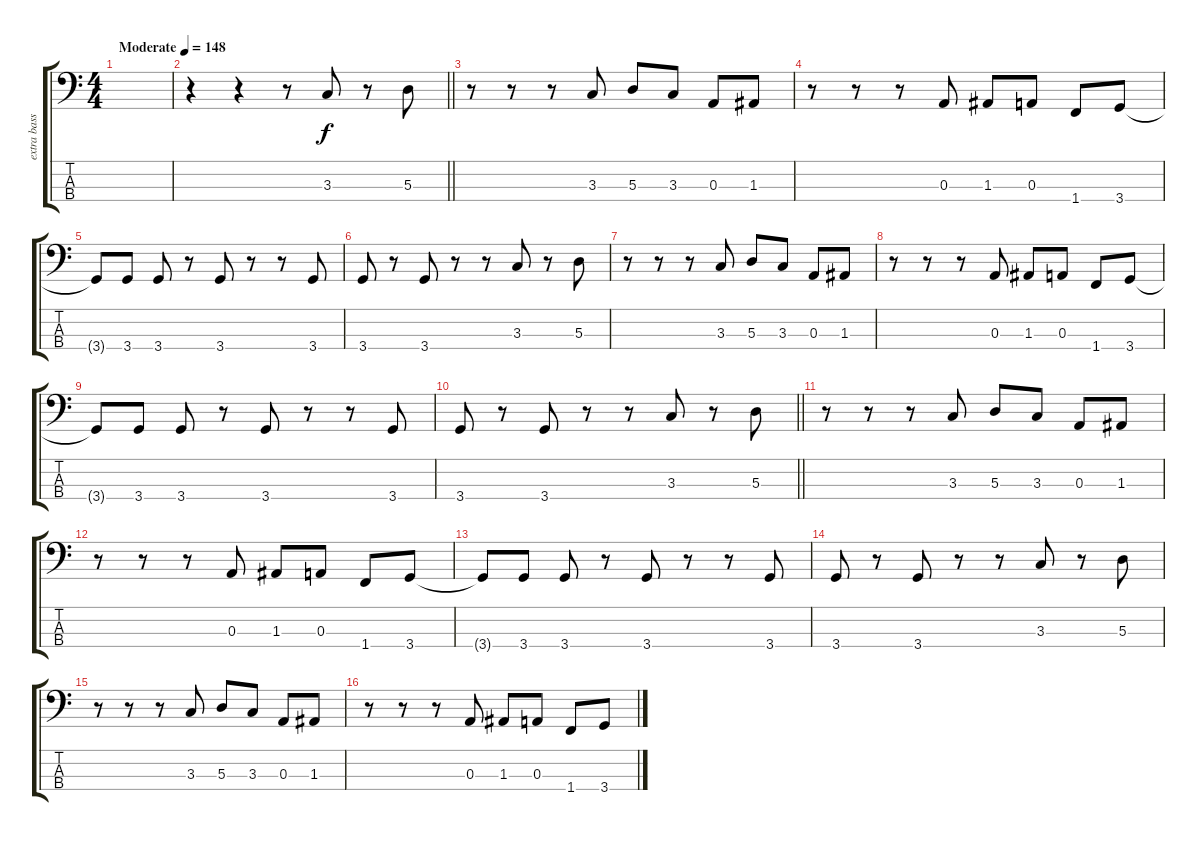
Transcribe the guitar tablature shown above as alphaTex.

\track ("extra bass" "extra bass") {instrument electricbassfinger}
\staff {score tabs}
\tuning (G2 D2 A1 E1) {hide}
\ts (4 4)
\tempo (148 "Moderate")
\clef f4
\ks c
|
\barLineRight lightlight
r.4 r.4 r.8 3.3.8 r.8 5.3.8 |
\section ("" "")
r.8 r.8 r.8 3.3.8 5.3.8 3.3.8 0.3.8 1.3.8 |
r.8 r.8 r.8 0.3.8 1.3.8 0.3.8 1.4.8 3.4.8 |
3.4{t}.8 3.4.8 3.4.8 r.8 3.4.8 r.8 r.8 3.4.8 |
3.4.8 r.8 3.4.8 r.8 r.8 3.3.8 r.8 5.3.8 |
r.8 r.8 r.8 3.3.8 5.3.8 3.3.8 0.3.8 1.3.8 |
r.8 r.8 r.8 0.3.8 1.3.8 0.3.8 1.4.8 3.4.8 |
3.4{t}.8 3.4.8 3.4.8 r.8 3.4.8 r.8 r.8 3.4.8 |
\barLineRight lightlight
3.4.8 r.8 3.4.8 r.8 r.8 3.3.8 r.8 5.3.8 |
\section ("" "")
r.8 r.8 r.8 3.3.8 5.3.8 3.3.8 0.3.8 1.3.8 |
r.8 r.8 r.8 0.3.8 1.3.8 0.3.8 1.4.8 3.4.8 |
3.4{t}.8 3.4.8 3.4.8 r.8 3.4.8 r.8 r.8 3.4.8 |
3.4.8 r.8 3.4.8 r.8 r.8 3.3.8 r.8 5.3.8 |
r.8 r.8 r.8 3.3.8 5.3.8 3.3.8 0.3.8 1.3.8 |
r.8 r.8 r.8 0.3.8 1.3.8 0.3.8 1.4.8 3.4.8
